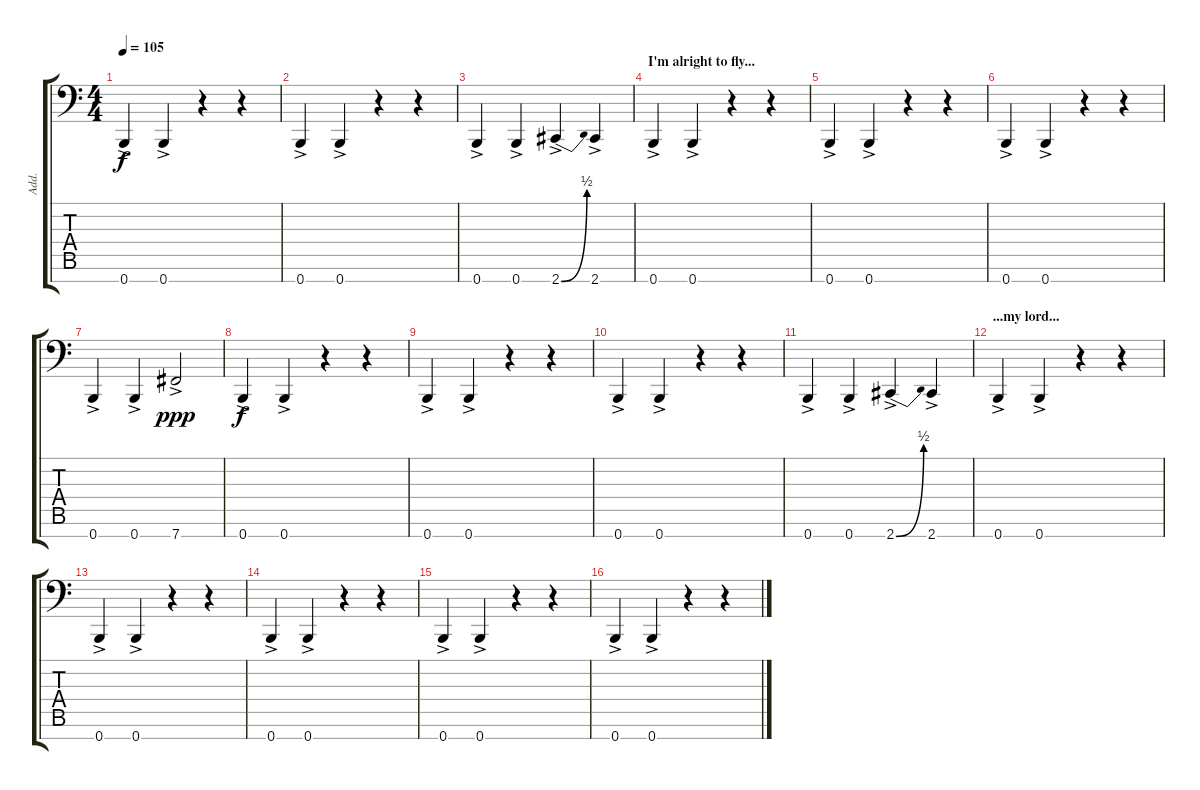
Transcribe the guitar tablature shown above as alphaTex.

\track ("Add." "Add.") {instrument distortionguitar}
\staff {score tabs}
\tuning (Eb4 B3 Gb3 B2 Gb2 B1 B0) {hide}
\ts (4 4)
\tempo 105
\clef f4
\ks c
0.7{ac}.4{dy f} 0.7{ac}.4 r.4 r.4 |
0.7{ac}.4 0.7{ac}.4 r.4 r.4 |
0.7{ac}.4 0.7{ac}.4 2.7{be (bend 0 0 60 2) ac}.4 2.7{ac}.4 |
\section ("" "I'm alright to fly...")
0.7{ac}.4 0.7{ac}.4 r.4 r.4 |
0.7{ac}.4 0.7{ac}.4 r.4 r.4 |
0.7{ac}.4 0.7{ac}.4 r.4 r.4 |
0.7{ac}.4 0.7{ac}.4 7.7{ac}.2{dy ppp} |
0.7{ac}.4{dy f} 0.7{ac}.4 r.4 r.4 |
0.7{ac}.4 0.7{ac}.4 r.4 r.4 |
0.7{ac}.4 0.7{ac}.4 r.4 r.4 |
0.7{ac}.4 0.7{ac}.4 2.7{be (bend 0 0 60 2) ac}.4 2.7{ac}.4 |
\section ("" "...my lord...")
0.7{ac}.4 0.7{ac}.4 r.4 r.4 |
0.7{ac}.4 0.7{ac}.4 r.4 r.4 |
0.7{ac}.4 0.7{ac}.4 r.4 r.4 |
0.7{ac}.4 0.7{ac}.4 r.4 r.4 |
0.7{ac}.4 0.7{ac}.4 r.4 r.4
